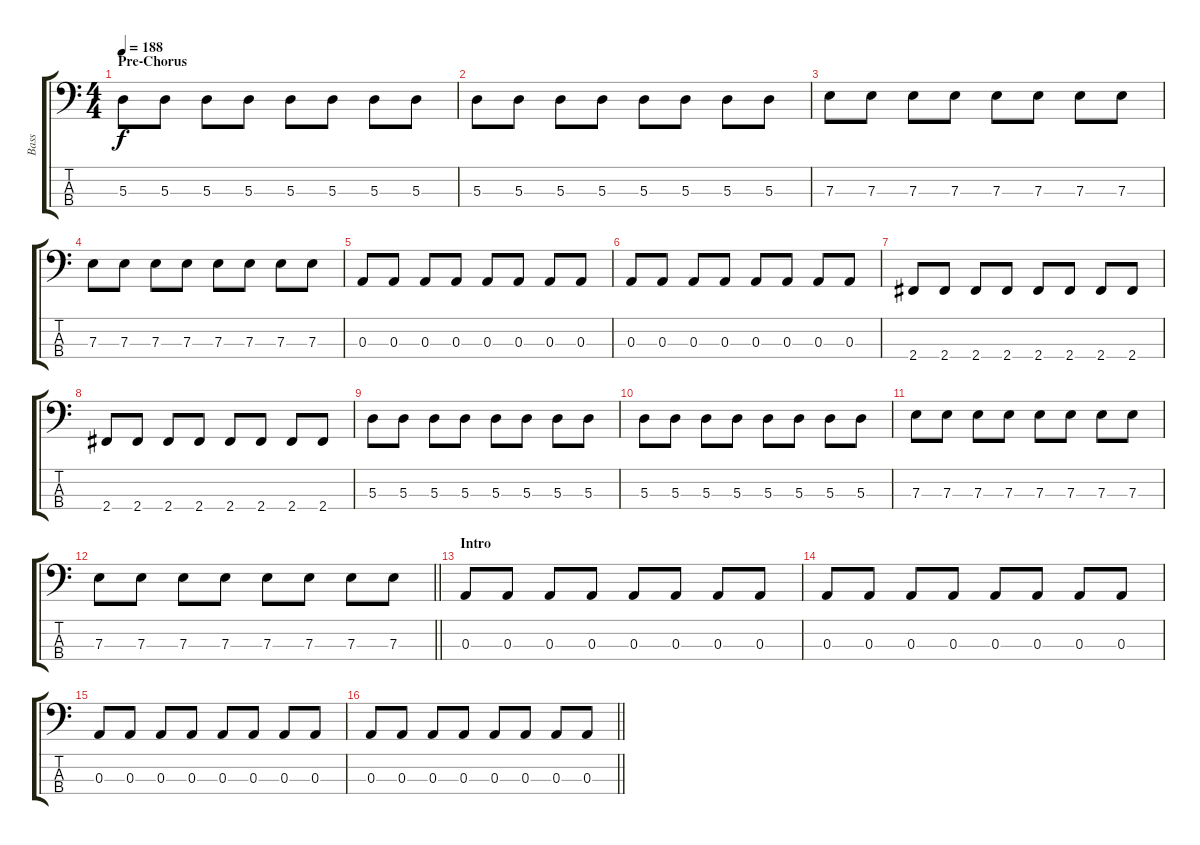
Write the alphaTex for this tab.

\track ("Bass" "Bass") {instrument electricbassfinger}
\staff {score tabs}
\tuning (G2 D2 A1 E1) {hide}
\ts (4 4)
\section ("" "Pre-Chorus")
\tempo 188
\clef f4
\ks c
5.3.8{dy f} 5.3.8 5.3.8 5.3.8 5.3.8 5.3.8 5.3.8 5.3.8 |
5.3.8 5.3.8 5.3.8 5.3.8 5.3.8 5.3.8 5.3.8 5.3.8 |
7.3.8 7.3.8 7.3.8 7.3.8 7.3.8 7.3.8 7.3.8 7.3.8 |
7.3.8 7.3.8 7.3.8 7.3.8 7.3.8 7.3.8 7.3.8 7.3.8 |
0.3.8 0.3.8 0.3.8 0.3.8 0.3.8 0.3.8 0.3.8 0.3.8 |
0.3.8 0.3.8 0.3.8 0.3.8 0.3.8 0.3.8 0.3.8 0.3.8 |
2.4.8 2.4.8 2.4.8 2.4.8 2.4.8 2.4.8 2.4.8 2.4.8 |
2.4.8 2.4.8 2.4.8 2.4.8 2.4.8 2.4.8 2.4.8 2.4.8 |
5.3.8 5.3.8 5.3.8 5.3.8 5.3.8 5.3.8 5.3.8 5.3.8 |
5.3.8 5.3.8 5.3.8 5.3.8 5.3.8 5.3.8 5.3.8 5.3.8 |
7.3.8 7.3.8 7.3.8 7.3.8 7.3.8 7.3.8 7.3.8 7.3.8 |
\barLineRight lightlight
7.3.8 7.3.8 7.3.8 7.3.8 7.3.8 7.3.8 7.3.8 7.3.8 |
\section ("" "Intro")
0.3.8 0.3.8 0.3.8 0.3.8 0.3.8 0.3.8 0.3.8 0.3.8 |
0.3.8 0.3.8 0.3.8 0.3.8 0.3.8 0.3.8 0.3.8 0.3.8 |
0.3.8 0.3.8 0.3.8 0.3.8 0.3.8 0.3.8 0.3.8 0.3.8 |
\barLineRight lightlight
0.3.8 0.3.8 0.3.8 0.3.8 0.3.8 0.3.8 0.3.8 0.3.8
